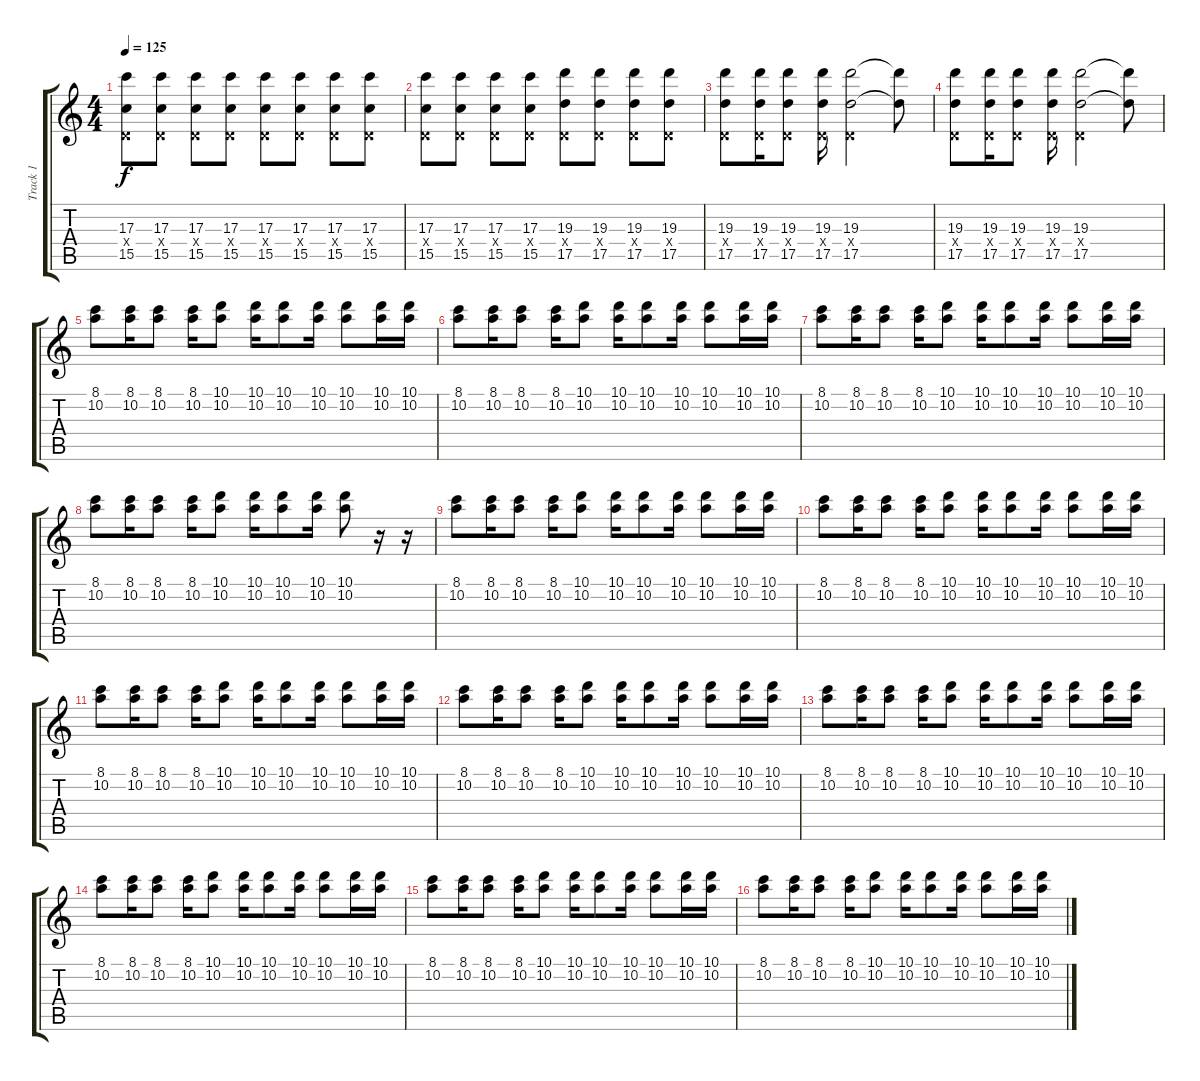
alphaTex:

\track ("Track 1" "Track 1") {instrument distortionguitar}
\staff {score tabs}
\tuning (E4 B3 G3 D3 A2 D2) {hide}
\ts (4 4)
\tempo 125
\clef g2
\ks c
(17.3 0.4{x} 15.5).8{dy f} (17.3 0.4{x} 15.5).8 (17.3 0.4{x} 15.5).8 (17.3 0.4{x} 15.5).8 (17.3 0.4{x} 15.5).8 (17.3 0.4{x} 15.5).8 (17.3 0.4{x} 15.5).8 (17.3 0.4{x} 15.5).8 |
(17.3 0.4{x} 15.5).8 (17.3 0.4{x} 15.5).8 (17.3 0.4{x} 15.5).8 (17.3 0.4{x} 15.5).8 (19.3 0.4{x} 17.5).8 (19.3 0.4{x} 17.5).8 (19.3 0.4{x} 17.5).8 (19.3 0.4{x} 17.5).8 |
(19.3 0.4{x} 17.5).8 (19.3 0.4{x} 17.5).16 (19.3 0.4{x} 17.5).8 (19.3 0.4{x} 17.5).16 (19.3 0.4{x} 17.5).2 (19.3{t} 17.5{t}).8 |
(19.3 0.4{x} 17.5).8 (19.3 0.4{x} 17.5).16 (19.3 0.4{x} 17.5).8 (19.3 0.4{x} 17.5).16 (19.3 0.4{x} 17.5).2 (19.3{t} 17.5{t}).8 |
(8.1 10.2).8 (8.1 10.2).16 (8.1 10.2).8 (8.1 10.2).16 (10.1 10.2).8 (10.1 10.2).16 (10.1 10.2).8 (10.1 10.2).16 (10.1 10.2).8 (10.1 10.2).16 (10.1 10.2).16 |
(8.1 10.2).8 (8.1 10.2).16 (8.1 10.2).8 (8.1 10.2).16 (10.1 10.2).8 (10.1 10.2).16 (10.1 10.2).8 (10.1 10.2).16 (10.1 10.2).8 (10.1 10.2).16 (10.1 10.2).16 |
(8.1 10.2).8 (8.1 10.2).16 (8.1 10.2).8 (8.1 10.2).16 (10.1 10.2).8 (10.1 10.2).16 (10.1 10.2).8 (10.1 10.2).16 (10.1 10.2).8 (10.1 10.2).16 (10.1 10.2).16 |
(8.1 10.2).8 (8.1 10.2).16 (8.1 10.2).8 (8.1 10.2).16 (10.1 10.2).8 (10.1 10.2).16 (10.1 10.2).8 (10.1 10.2).16 (10.1 10.2).8 r.16 r.16 |
(8.1 10.2).8 (8.1 10.2).16 (8.1 10.2).8 (8.1 10.2).16 (10.1 10.2).8 (10.1 10.2).16 (10.1 10.2).8 (10.1 10.2).16 (10.1 10.2).8 (10.1 10.2).16 (10.1 10.2).16 |
(8.1 10.2).8 (8.1 10.2).16 (8.1 10.2).8 (8.1 10.2).16 (10.1 10.2).8 (10.1 10.2).16 (10.1 10.2).8 (10.1 10.2).16 (10.1 10.2).8 (10.1 10.2).16 (10.1 10.2).16 |
(8.1 10.2).8 (8.1 10.2).16 (8.1 10.2).8 (8.1 10.2).16 (10.1 10.2).8 (10.1 10.2).16 (10.1 10.2).8 (10.1 10.2).16 (10.1 10.2).8 (10.1 10.2).16 (10.1 10.2).16 |
(8.1 10.2).8 (8.1 10.2).16 (8.1 10.2).8 (8.1 10.2).16 (10.1 10.2).8 (10.1 10.2).16 (10.1 10.2).8 (10.1 10.2).16 (10.1 10.2).8 (10.1 10.2).16 (10.1 10.2).16 |
(8.1 10.2).8 (8.1 10.2).16 (8.1 10.2).8 (8.1 10.2).16 (10.1 10.2).8 (10.1 10.2).16 (10.1 10.2).8 (10.1 10.2).16 (10.1 10.2).8 (10.1 10.2).16 (10.1 10.2).16 |
(8.1 10.2).8 (8.1 10.2).16 (8.1 10.2).8 (8.1 10.2).16 (10.1 10.2).8 (10.1 10.2).16 (10.1 10.2).8 (10.1 10.2).16 (10.1 10.2).8 (10.1 10.2).16 (10.1 10.2).16 |
(8.1 10.2).8 (8.1 10.2).16 (8.1 10.2).8 (8.1 10.2).16 (10.1 10.2).8 (10.1 10.2).16 (10.1 10.2).8 (10.1 10.2).16 (10.1 10.2).8 (10.1 10.2).16 (10.1 10.2).16 |
(8.1 10.2).8 (8.1 10.2).16 (8.1 10.2).8 (8.1 10.2).16 (10.1 10.2).8 (10.1 10.2).16 (10.1 10.2).8 (10.1 10.2).16 (10.1 10.2).8 (10.1 10.2).16 (10.1 10.2).16
